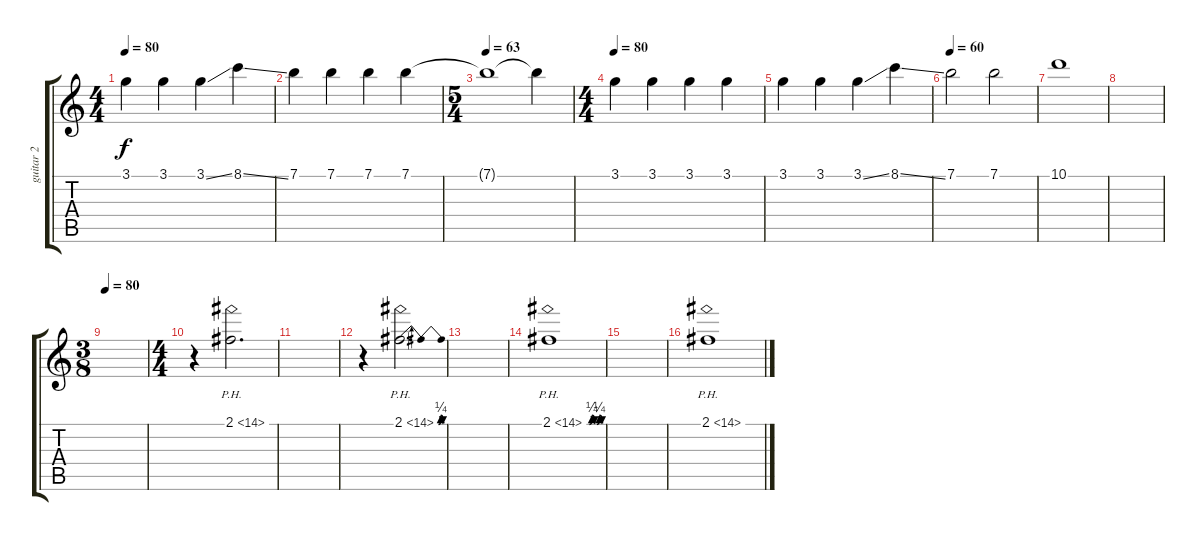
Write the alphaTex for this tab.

\track ("guitar 2" "guitar 2") {instrument acousticguitarsteel}
\staff {score tabs}
\tuning (E4 B3 G3 D3 A2 E2) {hide}
\ts (4 4)
\tempo 80
\clef g2
\ks c
3.1.4{dy f} 3.1.4 3.1{ss}.4 8.1{ss}.4 |
7.1.4 7.1.4 7.1.4 7.1.4 |
\ts (5 4)
\tempo 63
7.1{t}.1 7.1{t}.4 |
\ts (4 4)
\tempo 80
3.1.4 3.1.4 3.1.4 3.1.4 |
3.1.4 3.1.4 3.1{ss}.4 8.1{ss}.4 |
\tempo 60
7.1.2 7.1.2 |
10.1.1 |
|
\ts (3 8)
\tempo 80
|
\ts (4 4)
r.4{instrument electricguitarjazz} 2.1{ph 12}.2{d} |
|
r.4 2.1{be (bendrelease 0 0 15 1 15 1 60 0) ph 12}.2{d} |
|
2.1{be (custom 0 0 10 0 20 1 30 0 40 0 50 1 60 0) ph 12}.1 |
|
2.1{ph 12}.1
